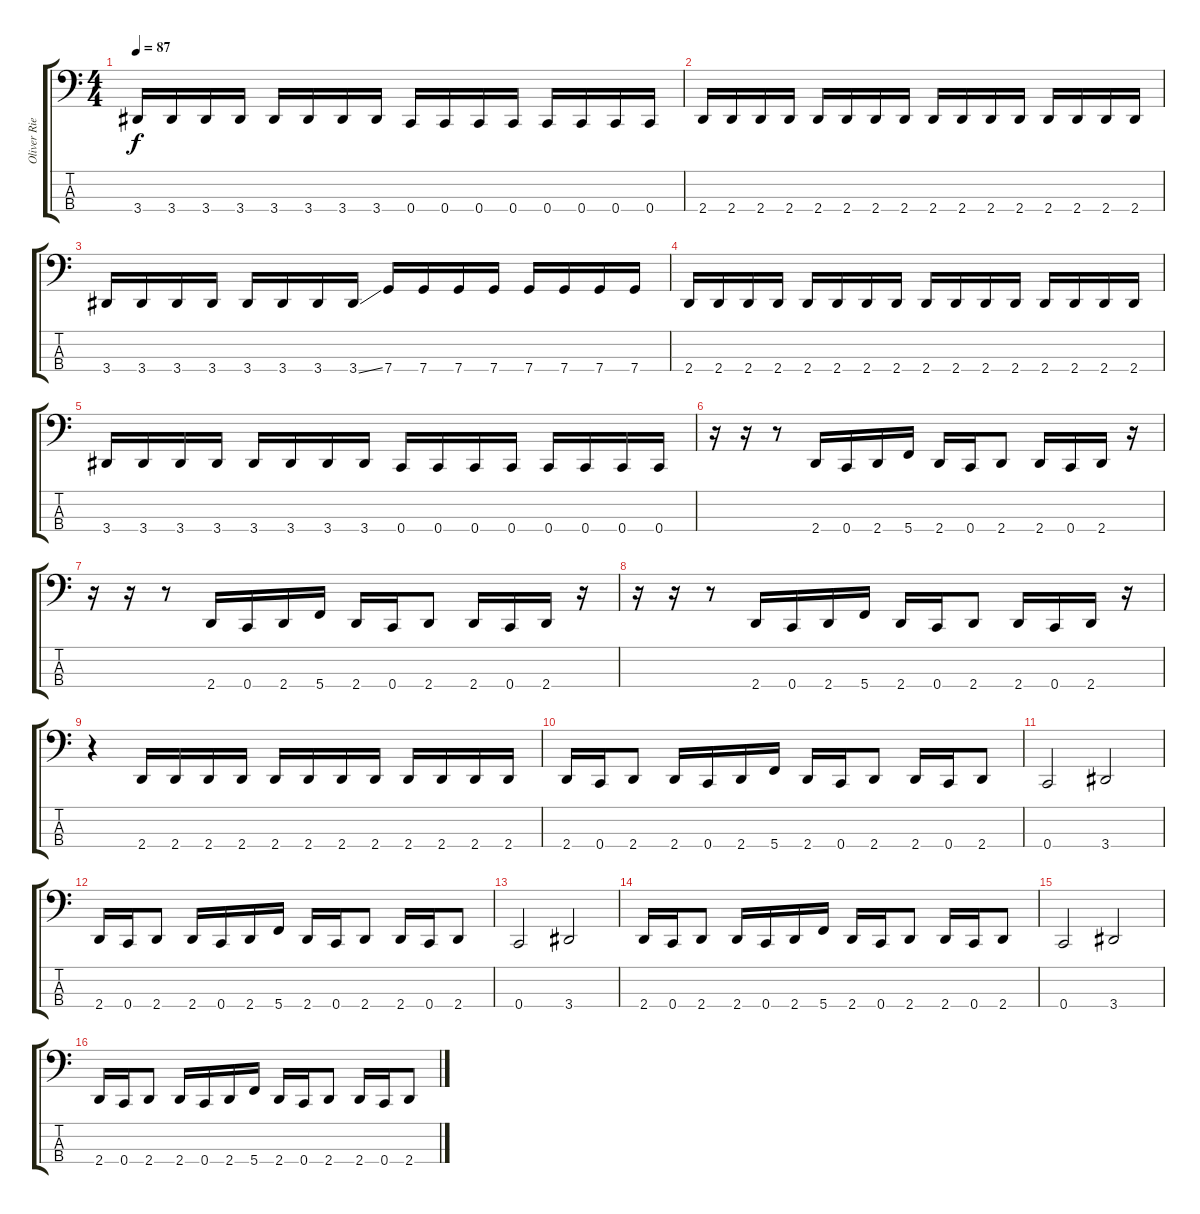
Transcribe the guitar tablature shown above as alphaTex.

\track ("Oliver Riedel - Bass" "Oliver Rie") {instrument electricbassfinger}
\staff {score tabs}
\tuning (F2 C2 G1 C1) {hide}
\ts (4 4)
\tempo 87
\clef f4
\ks c
3.4.16{dy f} 3.4.16 3.4.16 3.4.16 3.4.16 3.4.16 3.4.16 3.4.16 0.4.16 0.4.16 0.4.16 0.4.16 0.4.16 0.4.16 0.4.16 0.4.16 |
2.4.16 2.4.16 2.4.16 2.4.16 2.4.16 2.4.16 2.4.16 2.4.16 2.4.16 2.4.16 2.4.16 2.4.16 2.4.16 2.4.16 2.4.16 2.4.16 |
3.4.16 3.4.16 3.4.16 3.4.16 3.4.16 3.4.16 3.4.16 3.4{ss}.16 7.4.16 7.4.16 7.4.16 7.4.16 7.4.16 7.4.16 7.4.16 7.4.16 |
2.4.16 2.4.16 2.4.16 2.4.16 2.4.16 2.4.16 2.4.16 2.4.16 2.4.16 2.4.16 2.4.16 2.4.16 2.4.16 2.4.16 2.4.16 2.4.16 |
3.4.16 3.4.16 3.4.16 3.4.16 3.4.16 3.4.16 3.4.16 3.4.16 0.4.16 0.4.16 0.4.16 0.4.16 0.4.16 0.4.16 0.4.16 0.4.16 |
r.16{instrument electricbasspick} r.16 r.8 2.4.16 0.4.16 2.4.16 5.4.16 2.4.16 0.4.16 2.4.8 2.4.16 0.4.16 2.4.16 r.16 |
r.16{instrument electricbasspick} r.16 r.8 2.4.16 0.4.16 2.4.16 5.4.16 2.4.16 0.4.16 2.4.8 2.4.16 0.4.16 2.4.16 r.16 |
r.16{instrument electricbasspick} r.16 r.8 2.4.16 0.4.16 2.4.16 5.4.16 2.4.16 0.4.16 2.4.8 2.4.16 0.4.16 2.4.16 r.16 |
r.4 2.4.16 2.4.16 2.4.16 2.4.16 2.4.16 2.4.16 2.4.16 2.4.16 2.4.16 2.4.16 2.4.16 2.4.16 |
2.4.16 0.4.16 2.4.8 2.4.16 0.4.16 2.4.16 5.4.16 2.4.16 0.4.16 2.4.8 2.4.16 0.4.16 2.4.8 |
0.4.2 3.4.2 |
2.4.16 0.4.16 2.4.8 2.4.16 0.4.16 2.4.16 5.4.16 2.4.16 0.4.16 2.4.8 2.4.16 0.4.16 2.4.8 |
0.4.2 3.4.2 |
2.4.16 0.4.16 2.4.8 2.4.16 0.4.16 2.4.16 5.4.16 2.4.16 0.4.16 2.4.8 2.4.16 0.4.16 2.4.8 |
0.4.2 3.4.2 |
2.4.16 0.4.16 2.4.8 2.4.16 0.4.16 2.4.16 5.4.16 2.4.16 0.4.16 2.4.8 2.4.16 0.4.16 2.4.8
